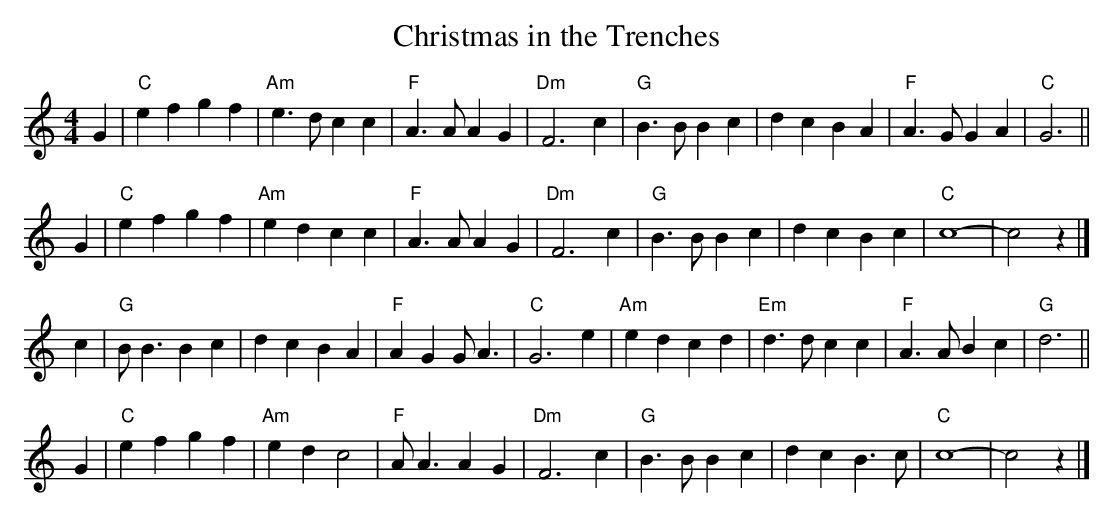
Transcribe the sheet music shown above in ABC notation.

X:1
T: Christmas in the Trenches
M: 4/4
L: 1/4
K: C
G |\
"C"e f g f | "Am"e3/ d/ c c | "F"A3/ A/ A G | "Dm"F3 c |\
"G"B3/ B/ B c | d c B A | "F"A3/ G/ G A | "C"G3 ||
G |\
"C"e f g f | "Am"e d c c | "F"A3/ A/ A G | "Dm"F3 c |\
"G"B3/ B/ B c | d c B c | "C"c4- |  c2 z |]
c |\
"G"B/ B3/ B c | d c B A | "F"A G G/ A3/ | "C"G3 e |\
"Am"e d c d | "Em"d3/ d/ c c | "F"A3/ A/ B c | "G"d3 ||
G |\
"C"e f g f | "Am"e d c2 | "F"A/ A3/ A G | "Dm"F3 c |\
"G"B3/ B/ B c | d c B3/ c/ | "C"c4- | c2 z |]
